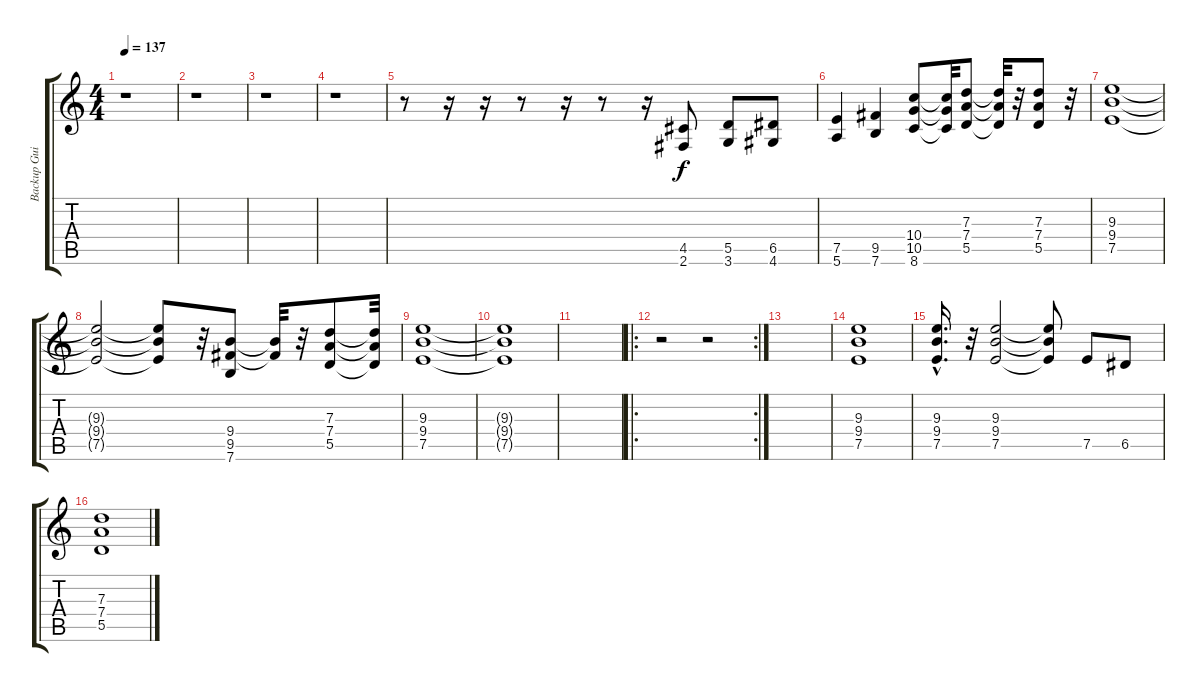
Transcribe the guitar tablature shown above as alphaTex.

\track ("Backup Guitar (doubled)" "Backup Gui") {instrument overdrivenguitar}
\staff {score tabs}
\tuning (E4 B3 G3 D3 A2 E2) {hide}
\ts (4 4)
\tempo 137
\clef g2
\ks c
r.1{dy f} |
r.1 |
r.1 |
r.1 |
r.8 r.16 r.16 r.8 r.16 r.8 r.16 (4.5 2.6).8{volume 11} (5.5 3.6).8 (6.5 4.6).8 |
(7.5 5.6).4 (9.5 7.6).4 (10.4 10.5 8.6).8 (10.4{t} 10.5{t} 8.6{t}).32 (7.3 7.4 5.5).8 (7.3{t} 7.4{t} 5.5{t}).32 r.32 (7.3 7.4 5.5).8 r.32 |
(9.3 9.4 7.5).1 |
(9.3{t} 9.4{t} 7.5{t}).2 (9.3{t} 9.4{t} 7.5{t}).8 r.32 (9.4 9.5 7.6).8 (9.4{t} 9.5{t}).32 r.32 (7.3 7.4 5.5).8 (7.3{t} 7.4{t} 5.5{t}).32 |
(9.3 9.4 7.5).1{volume 0} |
(9.3{t} 9.4{t} 7.5{t}).1 |
|
\ro
\rc 2
r.2 r.2 |
|
(9.3 9.4 7.5).1{volume 11} |
(9.3{hac} 9.4{hac} 7.5{hac}).16{d} r.32 (9.3 9.4 7.5).2 (9.3{t} 9.4{t} 7.5{t}).8 7.5.8 6.5.8 |
(7.3 7.4 5.5).1
